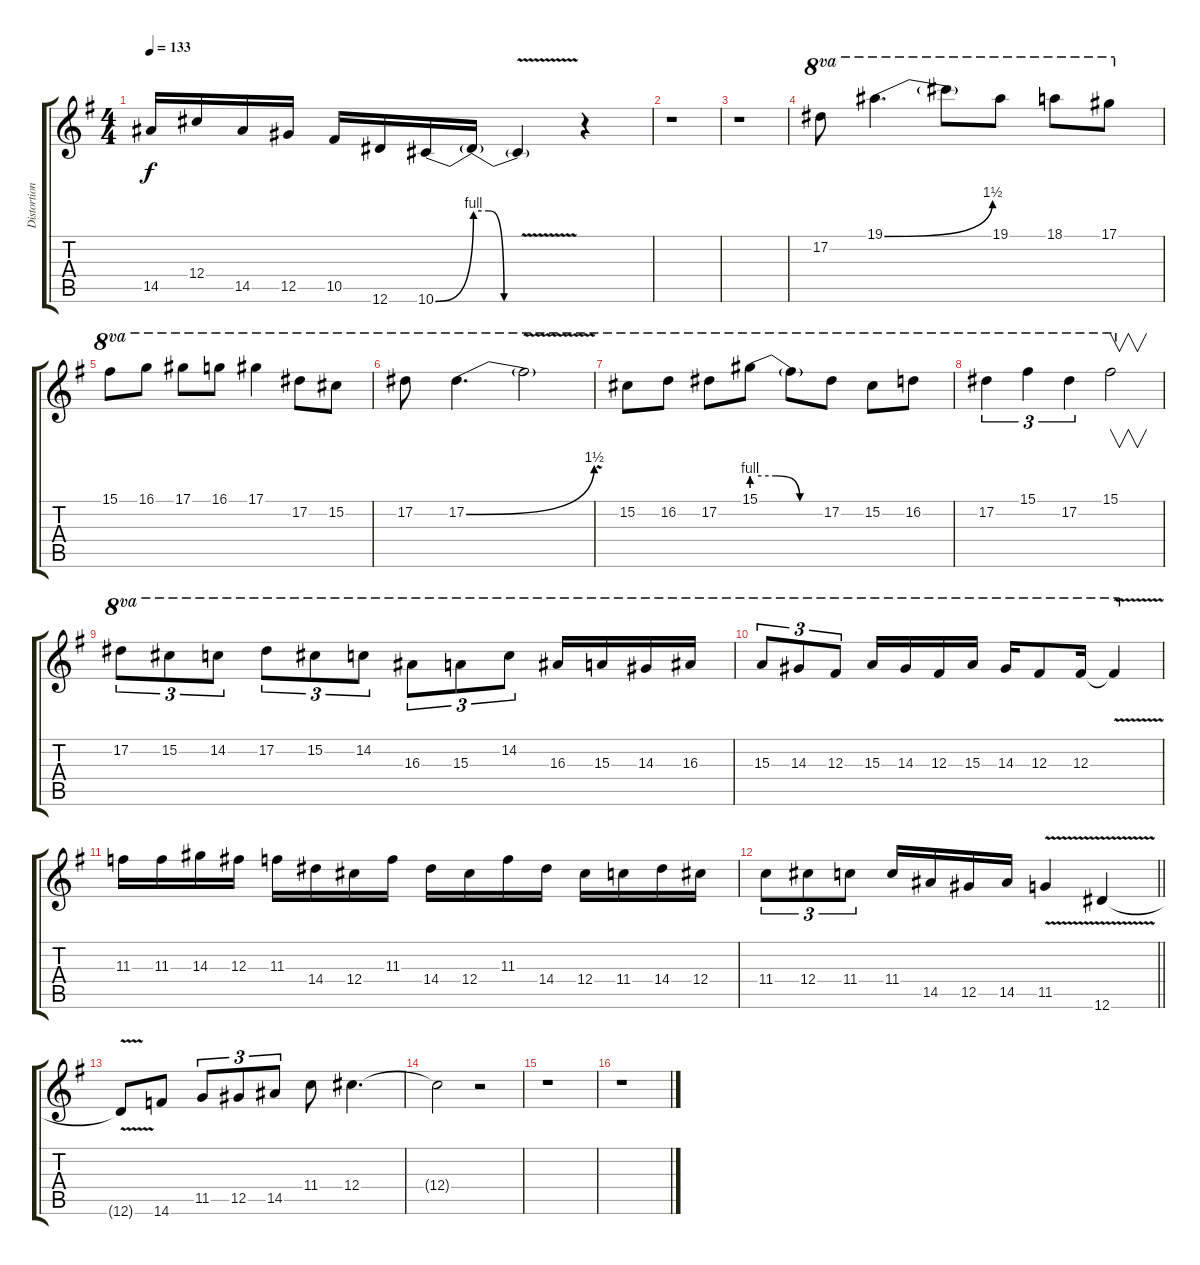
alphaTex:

\track ("Distortion" "Distortion") {instrument distortionguitar}
\staff {score tabs}
\tuning (Eb4 Bb3 Gb3 Db3 Ab2 Eb2) {hide}
\ts (4 4)
\tempo 133
\clef g2
\ks g
14.5.16{dy f} 12.4.16 14.5.16 12.5.16 10.5.16 12.6.16 10.6{be (bend 0 0 60 4)}.16 10.6{be (custom 0 4 20 4 40 0 60 0) t}.16 10.6{v t}.4 r.4 |
r.1 |
r.1 |
17.2.8{ot 8va} 19.1{be (bend 0 0 60 6)}.4{d ot 8va} 19.1{t}.8{ot 8va} 19.1.8{ot 8va} 18.1.8{ot 8va} 17.1.8{ot 8va} |
15.1.8{ot 8va} 16.1.8{ot 8va} 17.1.8{ot 8va} 16.1.8{ot 8va} 17.1.4{ot 8va} 17.2.8{ot 8va} 15.2.8{ot 8va} |
17.2.8{ot 8va} 17.2{be (bend 0 0 60 6)}.4{d ot 8va} 17.2{v t}.2{ot 8va} |
15.2.8{ot 8va} 16.2.8{ot 8va} 17.2.8{ot 8va} 15.1{be (custom 0 4 20 4 40 0 60 0)}.8{ot 8va} 15.1{t}.8{ot 8va} 17.2.8{ot 8va} 15.2.8{ot 8va} 16.2.8{ot 8va} |
17.2.4{tu (3 2) ot 8va} 15.1.4{tu (3 2) ot 8va} 17.2.4{tu (3 2) ot 8va} 15.1.2{v ot 8va} |
17.2.8{tu (3 2) ot 8va} 15.2.8{tu (3 2) ot 8va} 14.2.8{tu (3 2) ot 8va} 17.2.8{tu (3 2) ot 8va} 15.2.8{tu (3 2) ot 8va} 14.2.8{tu (3 2) ot 8va} 16.3.8{tu (3 2) ot 8va} 15.3.8{tu (3 2) ot 8va} 14.2.8{tu (3 2) ot 8va} 16.3.16{ot 8va} 15.3.16{ot 8va} 14.3.16{ot 8va} 16.3.16{ot 8va} |
15.3.8{tu (3 2) ot 8va} 14.3.8{tu (3 2) ot 8va} 12.3.8{tu (3 2) ot 8va} 15.3.16{ot 8va} 14.3.16{ot 8va} 12.3.16{ot 8va} 15.3.16{ot 8va} 14.3.16{ot 8va} 12.3.8{ot 8va} 12.3.16{ot 8va} 12.3{v t}.4{ot 8va} |
11.3.16 11.3.16 14.3.16 12.3.16 11.3.16 14.4.16 12.4.16 11.3.16 14.4.16 12.4.16 11.3.16 14.4.16 12.4.16 11.4.16 14.4.16 12.4.16 |
\barLineRight lightlight
11.4.8{tu (3 2)} 12.4.8{tu (3 2)} 11.4.8{tu (3 2)} 11.4.16 14.5.16 12.5.16 14.5.16 11.5{v}.4 12.6{v}.4 |
\section ("" " ")
12.6{t}.8 14.6.8 11.5.8{tu (3 2)} 12.5.8{tu (3 2)} 14.5.8{tu (3 2)} 11.4.8 12.4.4{d} |
12.4{t}.2 r.2 |
r.1 |
r.1
